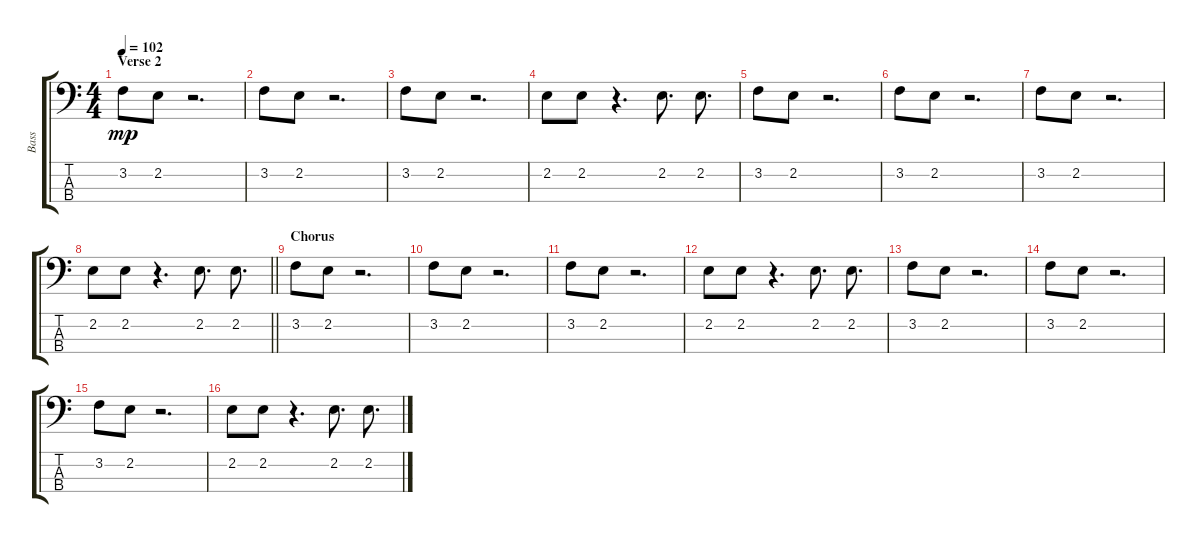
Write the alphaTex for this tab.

\track ("Bass" "Bass") {instrument slapbass1}
\staff {score tabs}
\tuning (G2 D2 A1 E1) {hide}
\ts (4 4)
\section ("" "Verse 2")
\tempo 102
\clef f4
\ks c
3.2.8{dy mp volume 11} 2.2.8 r.2{d} |
3.2.8 2.2.8 r.2{d} |
3.2.8 2.2.8 r.2{d} |
2.2.8 2.2.8 r.4{d} 2.2.8{d} 2.2.8{d} |
3.2.8{volume 11} 2.2.8 r.2{d} |
3.2.8 2.2.8 r.2{d} |
3.2.8 2.2.8 r.2{d} |
\barLineRight lightlight
2.2.8 2.2.8 r.4{d} 2.2.8{d} 2.2.8{d} |
\section ("" "Chorus")
3.2.8{volume 11} 2.2.8 r.2{d} |
3.2.8 2.2.8 r.2{d} |
3.2.8 2.2.8 r.2{d} |
2.2.8 2.2.8 r.4{d} 2.2.8{d} 2.2.8{d} |
3.2.8{volume 11} 2.2.8 r.2{d} |
3.2.8 2.2.8 r.2{d} |
3.2.8 2.2.8 r.2{d} |
2.2.8 2.2.8 r.4{d} 2.2.8{d} 2.2.8{d}
